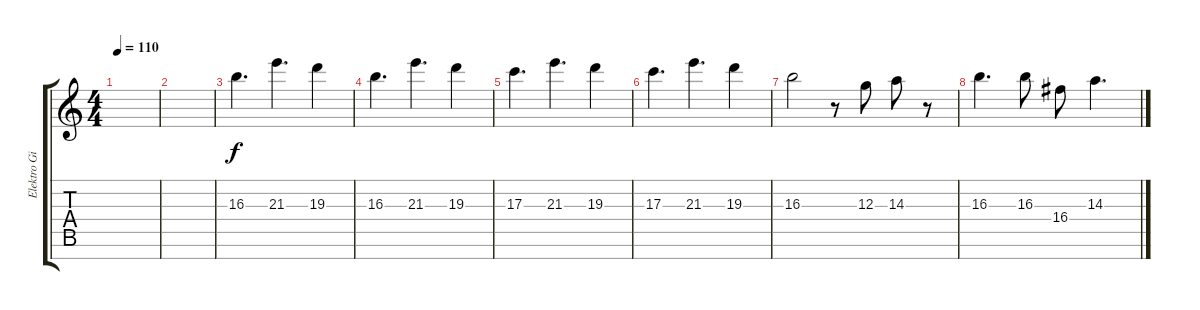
\track ("Elektro Gitar Melodi" "Elektro Gi") {instrument distortionguitar}
\staff {score tabs}
\tuning (E4 B3 G3 D3 A2 E2 B1) {hide}
\ts (4 4)
\tempo 110
\clef g2
\ks c
|
|
16.3.4{d} 21.3.4{d} 19.3.4 |
16.3.4{d} 21.3.4{d} 19.3.4 |
17.3.4{d} 21.3.4{d} 19.3.4 |
17.3.4{d} 21.3.4{d} 19.3.4 |
16.3.2 r.8 12.3.8 14.3.8 r.8 |
16.3.4{d} 16.3.8 16.4.8 14.3.4{d}
